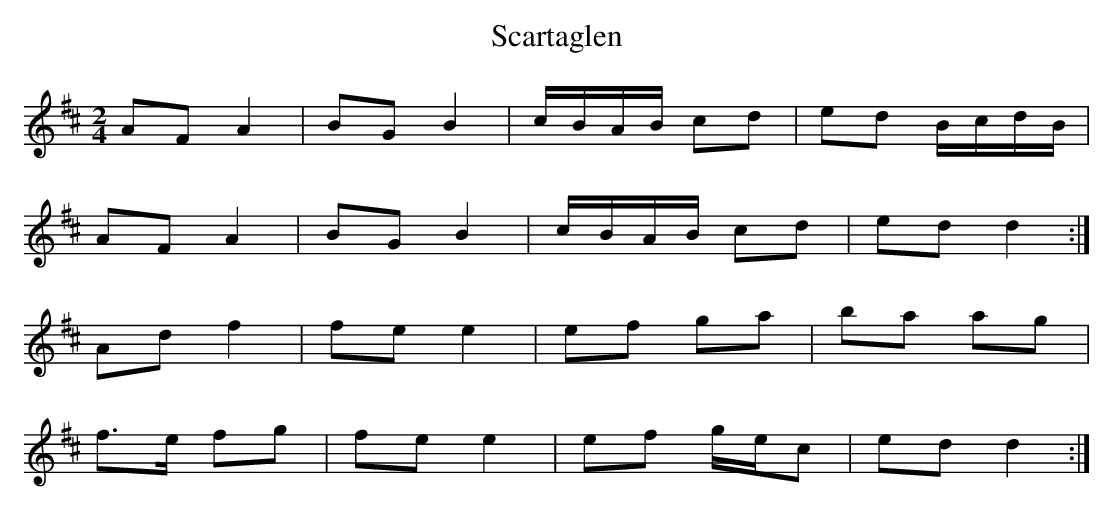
X:1
T:Scartaglen
M:2/4
L:1/8
K:D Major
AF A2|BG B2|c/B/A/B/ cd|ed B/c/d/B/|!
AF A2|BG B2|c/B/A/B/ cd|ed d2:|!
Ad f2|fe e2|ef ga|ba ag|!
f3/e/ fg|fe e2|ef g/e/c|ed d2:|!
